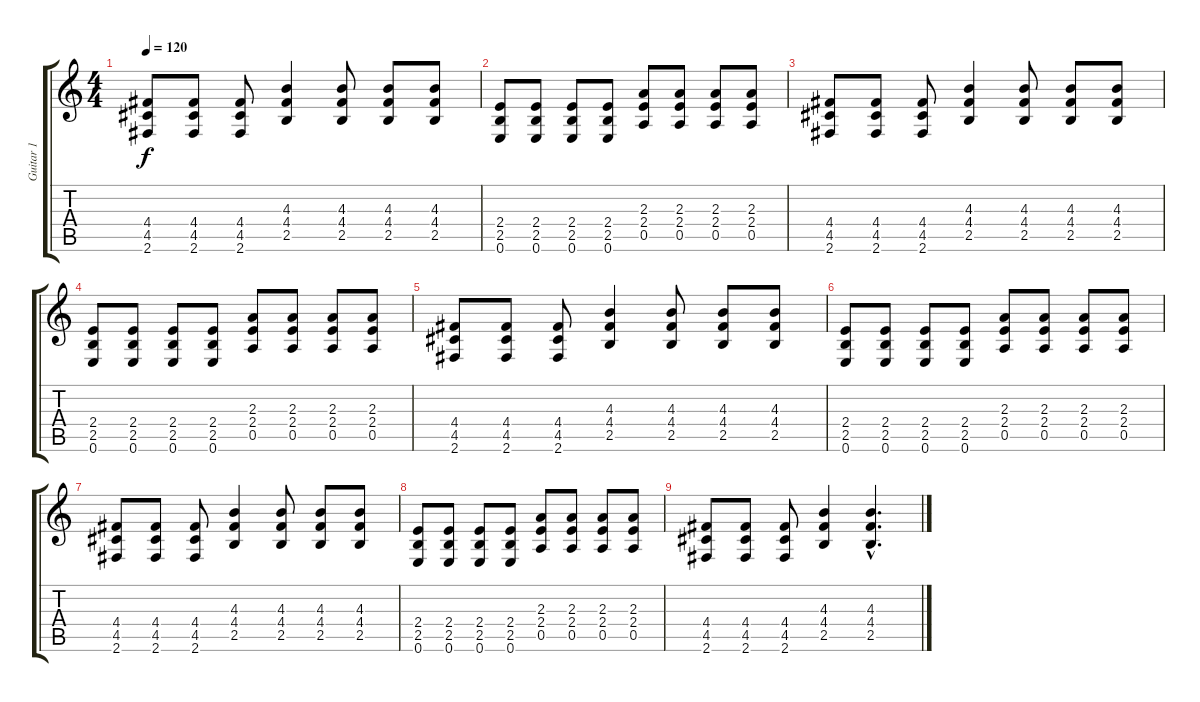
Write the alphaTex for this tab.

\track ("Guitar 1" "Guitar 1") {instrument electricguitarclean}
\staff {score tabs}
\tuning (E4 B3 G3 D3 A2 E2) {hide}
\ts (4 4)
\tempo 120
\clef g2
\ks c
(4.4 4.5 2.6).8{dy f} (4.4 4.5 2.6).8 (4.4 4.5 2.6).8 (4.3 4.4 2.5).4 (4.3 4.4 2.5).8 (4.3 4.4 2.5).8 (4.3 4.4 2.5).8 |
(2.4 2.5 0.6).8{instrument distortionguitar} (2.4 2.5 0.6).8 (2.4 2.5 0.6).8 (2.4 2.5 0.6).8 (2.3 2.4 0.5).8 (2.3 2.4 0.5).8 (2.3 2.4 0.5).8 (2.3 2.4 0.5).8 |
(4.4 4.5 2.6).8 (4.4 4.5 2.6).8 (4.4 4.5 2.6).8 (4.3 4.4 2.5).4 (4.3 4.4 2.5).8 (4.3 4.4 2.5).8 (4.3 4.4 2.5).8 |
(2.4 2.5 0.6).8{volume 12 instrument distortionguitar} (2.4 2.5 0.6).8 (2.4 2.5 0.6).8 (2.4 2.5 0.6).8 (2.3 2.4 0.5).8 (2.3 2.4 0.5).8 (2.3 2.4 0.5).8 (2.3 2.4 0.5).8 |
(4.4 4.5 2.6).8 (4.4 4.5 2.6).8 (4.4 4.5 2.6).8 (4.3 4.4 2.5).4 (4.3 4.4 2.5).8 (4.3 4.4 2.5).8 (4.3 4.4 2.5).8 |
(2.4 2.5 0.6).8{volume 9 instrument distortionguitar} (2.4 2.5 0.6).8 (2.4 2.5 0.6).8 (2.4 2.5 0.6).8 (2.3 2.4 0.5).8 (2.3 2.4 0.5).8 (2.3 2.4 0.5).8 (2.3 2.4 0.5).8 |
(4.4 4.5 2.6).8 (4.4 4.5 2.6).8 (4.4 4.5 2.6).8 (4.3 4.4 2.5).4 (4.3 4.4 2.5).8 (4.3 4.4 2.5).8 (4.3 4.4 2.5).8 |
(2.4 2.5 0.6).8{volume 8 instrument distortionguitar} (2.4 2.5 0.6).8 (2.4 2.5 0.6).8 (2.4 2.5 0.6).8 (2.3 2.4 0.5).8 (2.3 2.4 0.5).8 (2.3 2.4 0.5).8 (2.3 2.4 0.5).8 |
(4.4 4.5 2.6).8 (4.4 4.5 2.6).8 (4.4 4.5 2.6).8 (4.3 4.4 2.5).4 (4.3{hac} 4.4{hac} 2.5{hac}).4{d}
